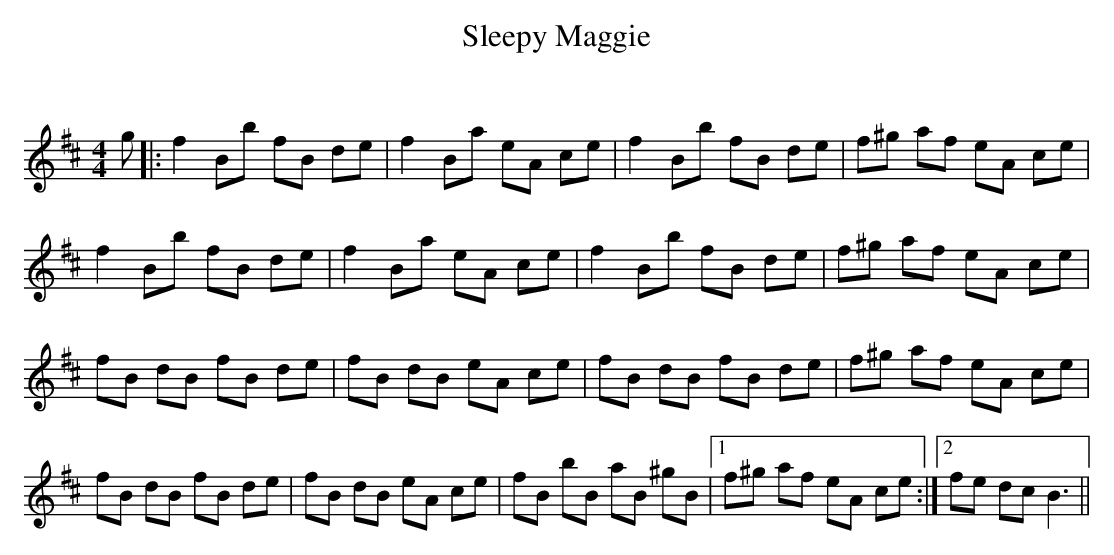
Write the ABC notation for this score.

X:1
T: Sleepy Maggie
C:
Q: 232
K:Bm
M:4/4
L:1/8
g|:f2 Bb fB de|f2 Ba eA ce|f2 Bb fB de|f^g af eA ce|
f2 Bb fB de|f2 Ba eA ce|f2 Bb fB de|f^g af eA ce|
fB dB fB de|fB dB eA ce|fB dB fB de|f^g af eA ce|
fB dB fB de|fB dB eA ce|fB bB aB ^gB|1f^g af eA ce:|2fe dc B3||
